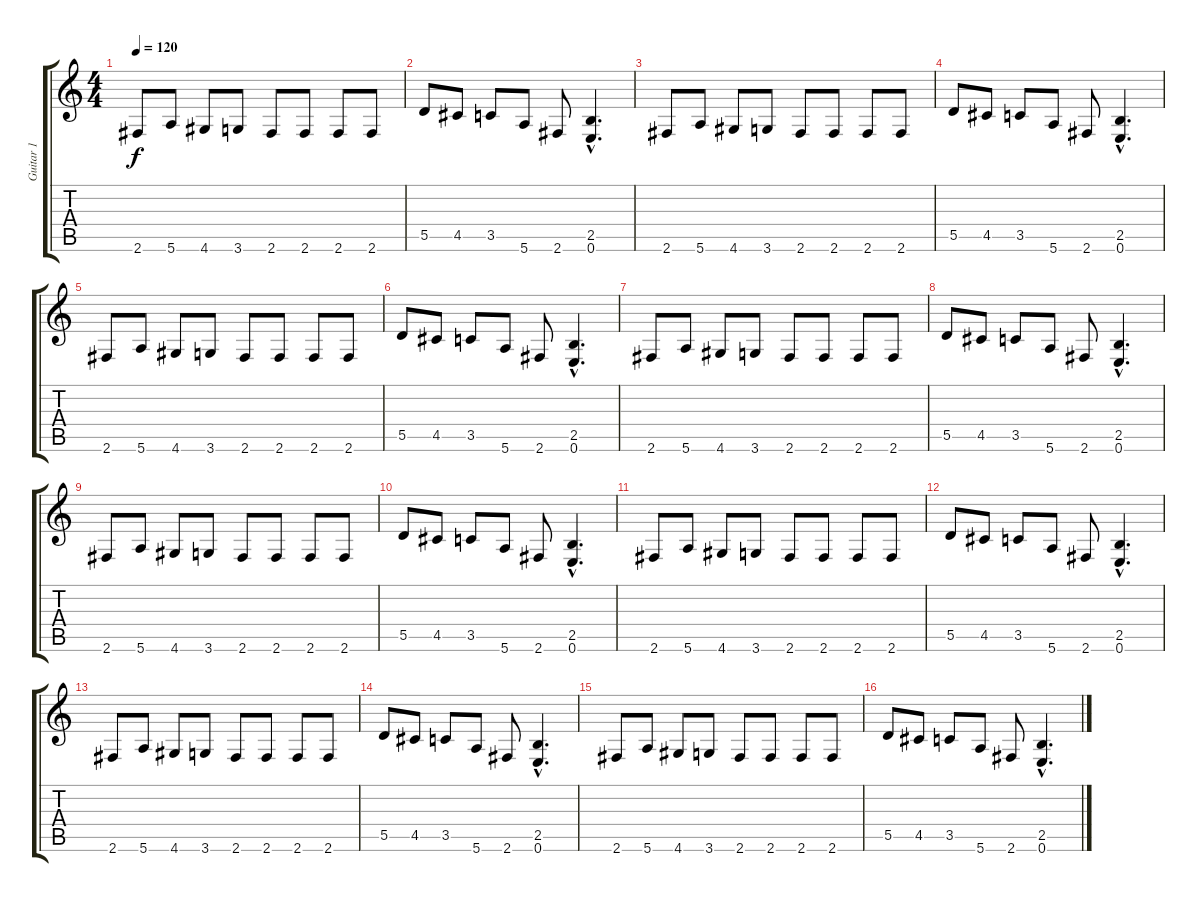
\track ("Guitar 1" "Guitar 1") {instrument distortionguitar}
\staff {score tabs}
\tuning (E4 B3 G3 D3 A2 E2) {hide}
\ts (4 4)
\tempo 120
\clef g2
\ks c
2.6.8{dy f} 5.6.8 4.6.8 3.6.8 2.6.8 2.6.8 2.6.8 2.6.8 |
5.5.8 4.5.8 3.5.8 5.6.8 2.6.8 (2.5{hac} 0.6{hac}).4{d} |
2.6.8 5.6.8 4.6.8 3.6.8 2.6.8 2.6.8 2.6.8 2.6.8 |
5.5.8 4.5.8 3.5.8 5.6.8 2.6.8 (2.5{hac} 0.6{hac}).4{d} |
2.6.8 5.6.8 4.6.8 3.6.8 2.6.8 2.6.8 2.6.8 2.6.8 |
5.5.8 4.5.8 3.5.8 5.6.8 2.6.8 (2.5{hac} 0.6{hac}).4{d} |
2.6.8 5.6.8 4.6.8 3.6.8 2.6.8 2.6.8 2.6.8 2.6.8 |
5.5.8 4.5.8 3.5.8 5.6.8 2.6.8 (2.5{hac} 0.6{hac}).4{d} |
2.6.8 5.6.8 4.6.8 3.6.8 2.6.8 2.6.8 2.6.8 2.6.8 |
5.5.8 4.5.8 3.5.8 5.6.8 2.6.8 (2.5{hac} 0.6{hac}).4{d} |
2.6.8 5.6.8 4.6.8 3.6.8 2.6.8 2.6.8 2.6.8 2.6.8 |
5.5.8 4.5.8 3.5.8 5.6.8 2.6.8 (2.5{hac} 0.6{hac}).4{d} |
2.6.8 5.6.8 4.6.8 3.6.8 2.6.8 2.6.8 2.6.8 2.6.8 |
5.5.8 4.5.8 3.5.8 5.6.8 2.6.8 (2.5{hac} 0.6{hac}).4{d} |
2.6.8 5.6.8 4.6.8 3.6.8 2.6.8 2.6.8 2.6.8 2.6.8 |
5.5.8 4.5.8 3.5.8 5.6.8 2.6.8 (2.5{hac} 0.6{hac}).4{d}
